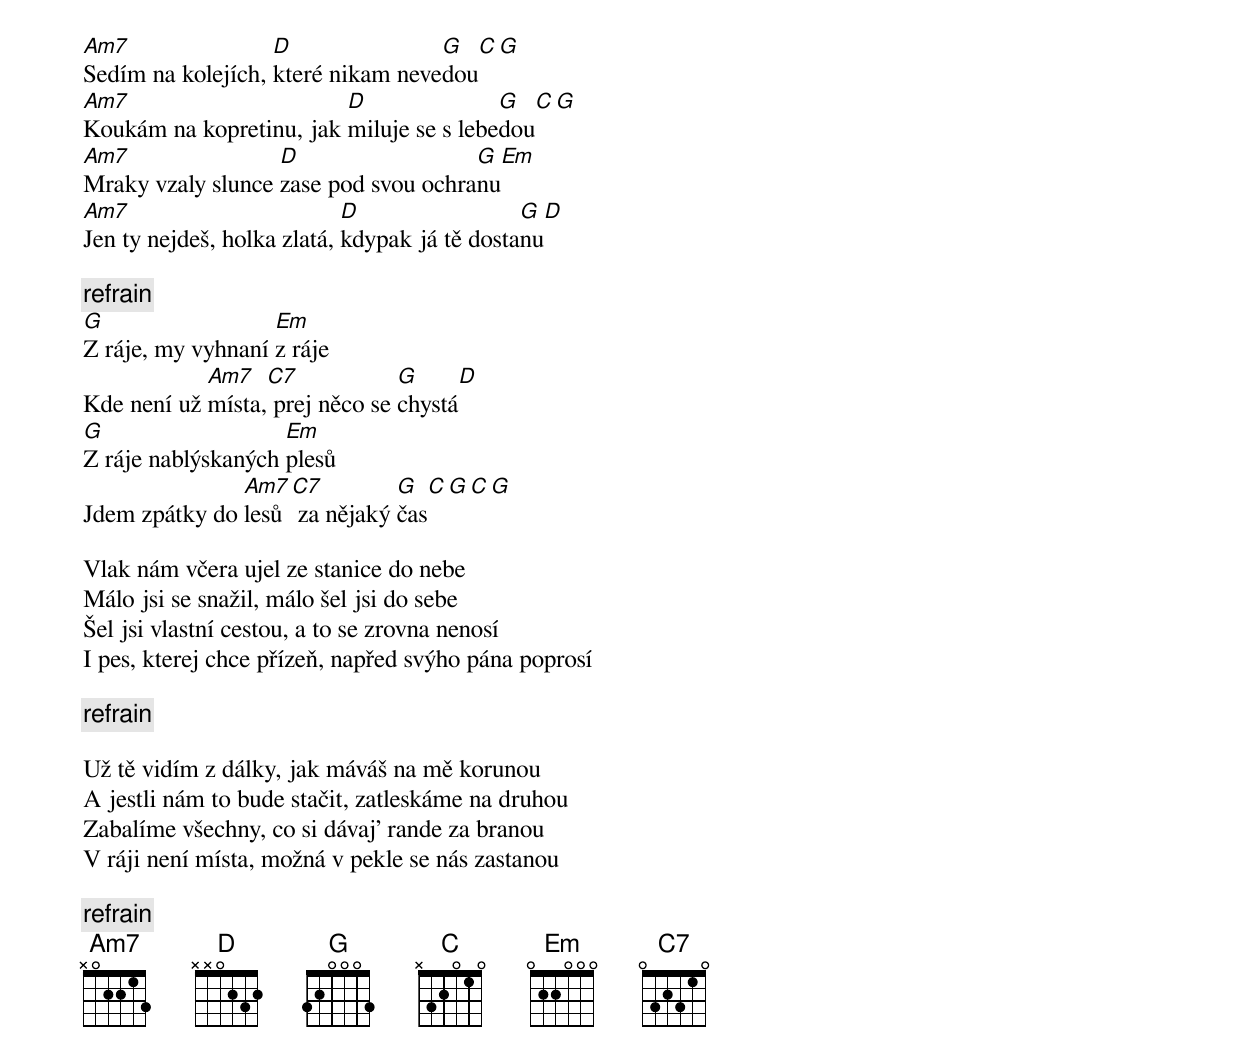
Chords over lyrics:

Am7                D               G  C G
Sedím na kolejích, které nikam nevedou
Am7                      D               G  C G
Koukám na kopretinu, jak miluje se s lebedou
Am7                D                  G Em
Mraky vzaly slunce zase pod svou ochranu
Am7                         D                 G D
Jen ty nejdeš, holka zlatá, kdypak já tě dostanu

[refrain]
G                  Em
Z ráje, my vyhnaní z ráje
            Am7   C7            G     D
Kde není už místa, prej něco se chystá
G                   Em
Z ráje nablýskaných plesů
               Am7 C7         G  C G C G
Jdem zpátky do lesů za nějaký čas

Vlak nám včera ujel ze stanice do nebe
Málo jsi se snažil, málo šel jsi do sebe
Šel jsi vlastní cestou, a to se zrovna nenosí
I pes, kterej chce přízeň, napřed svýho pána poprosí

[refrain]

Už tě vidím z dálky, jak máváš na mě korunou
A jestli nám to bude stačit, zatleskáme na druhou
Zabalíme všechny, co si dávaj' rande za branou
V ráji není místa, možná v pekle se nás zastanou

[refrain]
